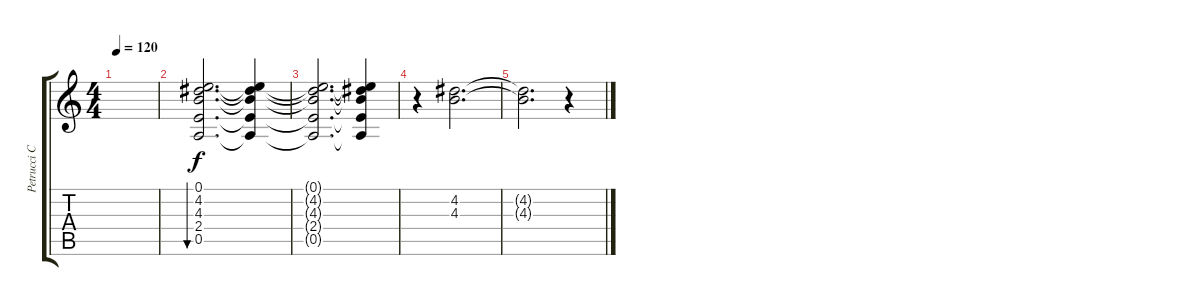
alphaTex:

\track ("Petrucci Clean" "Petrucci C") {instrument electricguitarclean}
\staff {score tabs}
\tuning (E4 B3 G3 D3 A2 E2) {hide}
\ts (4 4)
\tempo 120
\clef g2
\ks c
|
(0.1 4.2 4.3 2.4 0.5).2{d bu 480} (0.1{t} 4.2{t} 4.3{t} 2.4{t} 0.5{t}).4 |
(0.1{t} 4.2{t} 4.3{t} 2.4{t} 0.5{t}).2{d} (0.1{t} 4.2{t} 4.3{t} 2.4{t} 0.5{t}).4 |
r.4 (4.2 4.3).2{d} |
(4.2{t} 4.3{t}).2{d} r.4
